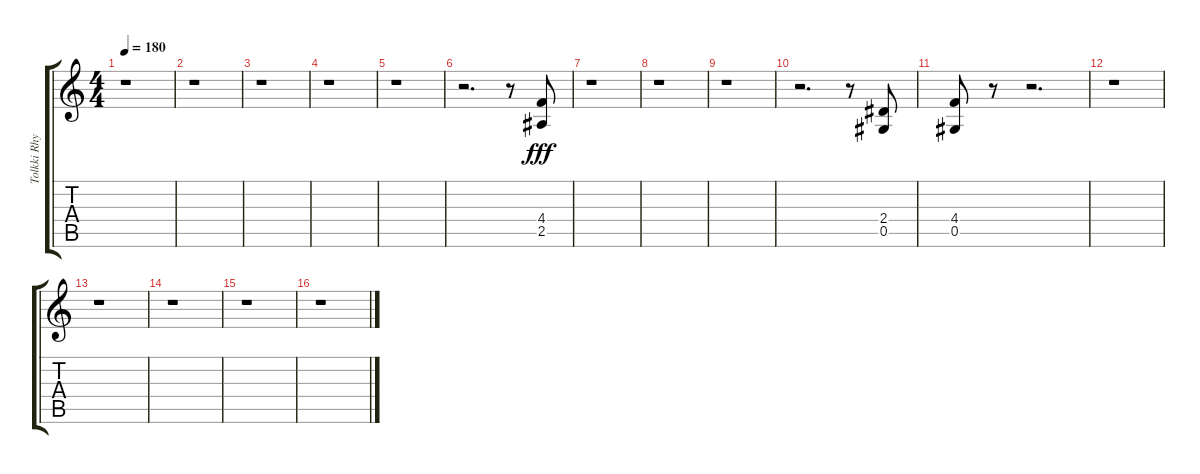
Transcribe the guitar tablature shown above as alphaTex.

\track ("Tolkki Rhythm" "Tolkki Rhy") {instrument overdrivenguitar}
\staff {score tabs}
\tuning (Eb4 Bb3 Gb3 Db3 Ab2 Eb2) {hide}
\ts (4 4)
\tempo 180
\clef g2
\ks c
r.1{dy fff instrument overdrivenguitar} |
r.1 |
r.1 |
r.1 |
r.1 |
r.2{d} r.8 (4.4 2.5).8 |
r.1 |
r.1 |
r.1 |
r.2{d} r.8 (2.4 0.5).8 |
(4.4 0.5).8 r.8 r.2{d} |
r.1 |
r.1 |
r.1 |
r.1 |
r.1
